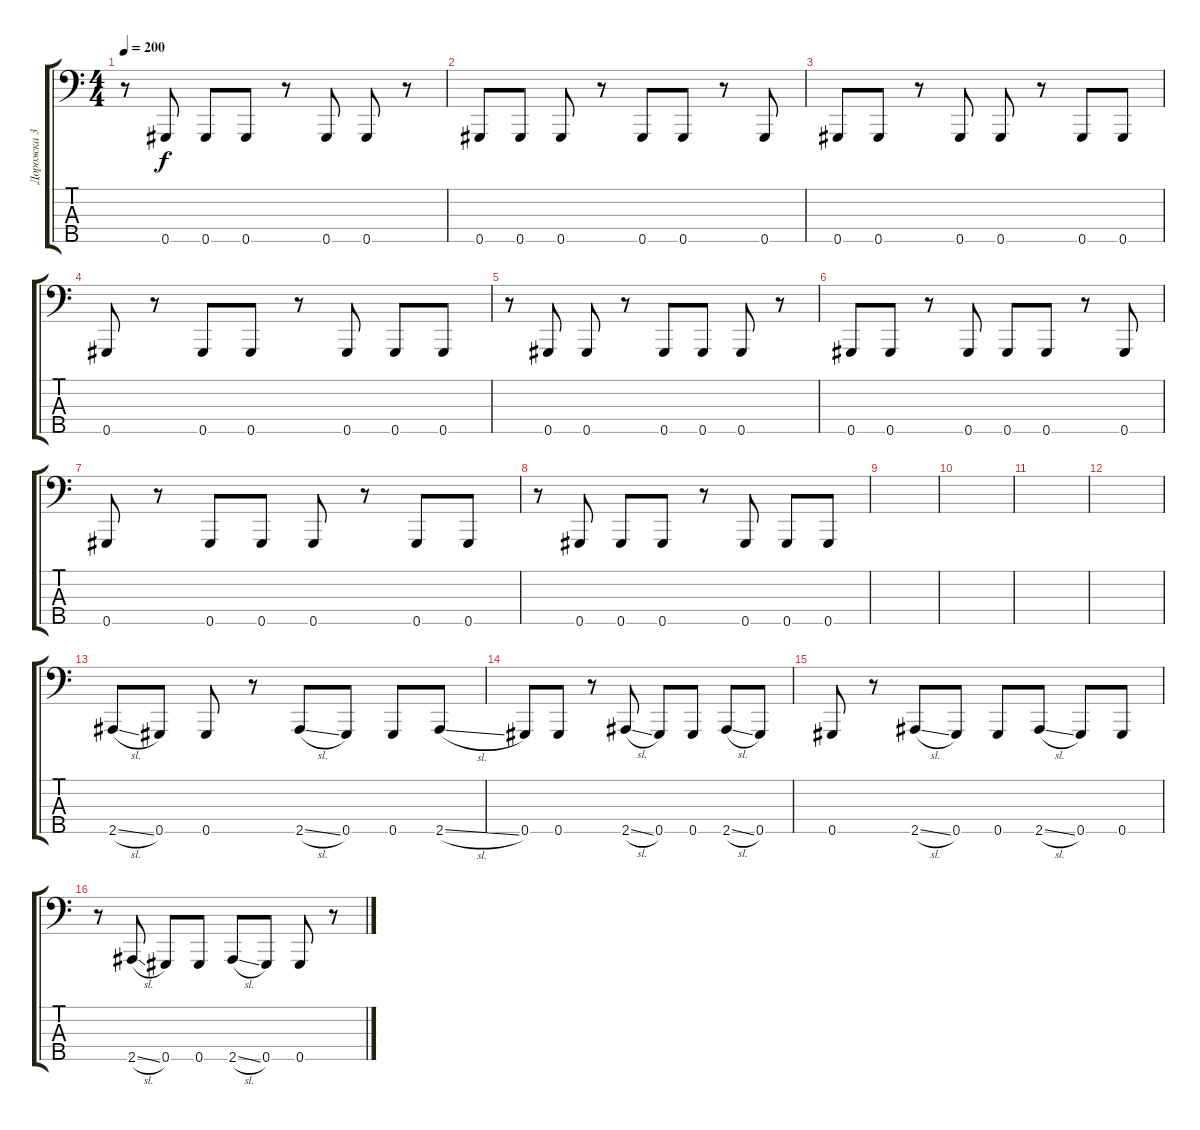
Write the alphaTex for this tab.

\track ("Дорожка 3" "Дорожка 3") {instrument electricbasspick}
\staff {score tabs}
\tuning (Gb2 Db2 Ab1 Eb1 Ab0) {hide}
\ts (4 4)
\tempo 200
\clef f4
\ks c
r.8{dy f} 0.5.8 0.5.8 0.5.8 r.8 0.5.8 0.5.8 r.8 |
0.5.8 0.5.8 0.5.8 r.8 0.5.8 0.5.8 r.8 0.5.8 |
0.5.8 0.5.8 r.8 0.5.8 0.5.8 r.8 0.5.8 0.5.8 |
0.5.8 r.8 0.5.8 0.5.8 r.8 0.5.8 0.5.8 0.5.8 |
r.8 0.5.8 0.5.8 r.8 0.5.8 0.5.8 0.5.8 r.8 |
0.5.8 0.5.8 r.8 0.5.8 0.5.8 0.5.8 r.8 0.5.8 |
0.5.8 r.8 0.5.8 0.5.8 0.5.8 r.8 0.5.8 0.5.8 |
r.8 0.5.8 0.5.8 0.5.8 r.8 0.5.8 0.5.8 0.5.8 |
|
|
|
|
2.5{sl}.8 0.5.8 0.5.8 r.8 2.5{sl}.8 0.5.8 0.5.8 2.5{sl}.8 |
0.5.8 0.5.8 r.8 2.5{sl}.8 0.5.8 0.5.8 2.5{sl}.8 0.5.8 |
0.5.8 r.8 2.5{sl}.8 0.5.8 0.5.8 2.5{sl}.8 0.5.8 0.5.8 |
r.8 2.5{sl}.8 0.5.8 0.5.8 2.5{sl}.8 0.5.8 0.5.8 r.8
